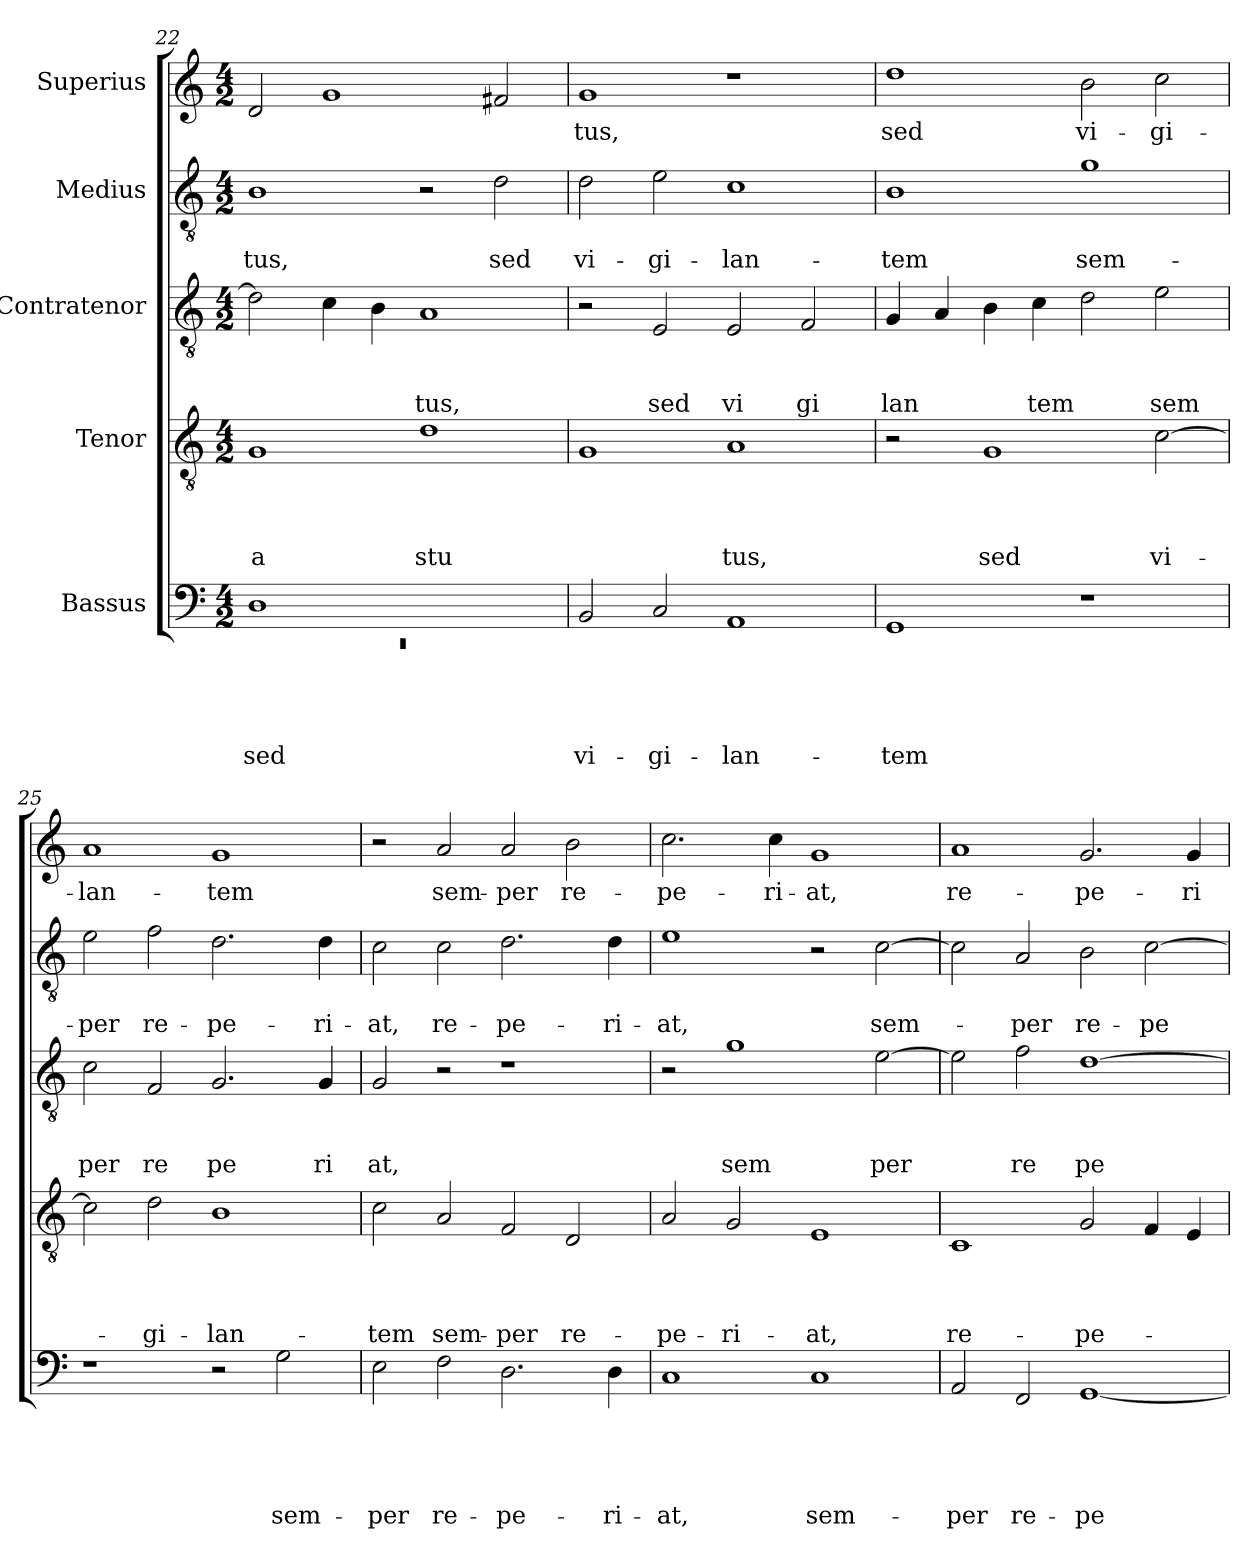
**kern	**text	**text	**text	**text	**text	**kern	**text	**text	**text	**text	**kern	**text	**text	**text	**kern	**text	**text	**kern	**text
*part5	*part5	*part5	*part5	*part5	*part5	*part4	*part4	*part4	*part4	*part4	*part3	*part3	*part3	*part3	*part2	*part2	*part2	*part1	*part1
*staff5	*staff5	*staff5	*staff5	*staff5	*staff5	*staff4	*staff4	*staff4	*staff4	*staff4	*staff3	*staff3	*staff3	*staff3	*staff2	*staff2	*staff2	*staff1	*staff1
*I"Bassus	*	*	*	*	*	*I"Tenor	*	*	*	*	*I"Contratenor	*	*	*	*I"Medius	*	*	*I"Superius	*
*clefF4	*	*	*	*	*	*clefGv2	*	*	*	*	*clefGv2	*	*	*	*clefGv2	*	*	*clefG2	*
*k[]	*	*	*	*	*	*k[]	*	*	*	*	*k[]	*	*	*	*k[]	*	*	*k[]	*
*C:	*	*	*	*	*	*C:	*	*	*	*	*C:	*	*	*	*C:	*	*	*C:	*
*M4/2	*	*	*	*	*	*M4/2	*	*	*	*	*M4/2	*	*	*	*M4/2	*	*	*M4/2	*
=22	=22	=22	=22	=22	=22	=22	=22	=22	=22	=22	=22	=22	=22	=22	=22	=22	=22	=22	=22
*^	*	*	*	*	*	*	*	*	*	*	*	*	*	*	*	*	*	*	*
!	!LO:N:vis=1	!	!	!	!	!LO:LY:b	!	!	!	!	!LO:LY:b	!	!	!	!	!	!	!LO:LY:b	!	!
*	*^	*	*	*	*	*	*	*	*	*	*	*	*	*	*	*	*	*	*	*
0ryy	0rEE	1D	.	.	.	.	sed	1G	.	.	.	a	2d\]	.	.	.	1B	.	tus,	2d/	.
.	.	.	.	.	.	.	.	.	.	.	.	.	4c\	.	.	.	.	.	.	1g	.
.	.	.	.	.	.	.	.	.	.	.	.	.	4B\	.	.	.	.	.	.	.	.
!	!	!	!	!	!	!	!	!	!	!	!	!LO:LY:b	!	!	!	!LO:LY:b	!	!	!	!	!
.	.	1ryy	.	.	.	.	.	1d	.	.	.	stu	1A	.	.	-tus,	2r	.	.	.	.
!	!	!	!	!	!	!	!	!	!	!	!	!	!	!	!	!	!	!	!LO:LY:b	!	!
.	.	.	.	.	.	.	.	.	.	.	.	.	.	.	.	.	2d\	.	sed	2f#X/	.
*v	*v	*v	*	*	*	*	*	*	*	*	*	*	*	*	*	*	*	*	*	*	*
!!LO:PB:g=z
=23	=23	=23	=23	=23	=23	=23	=23	=23	=23	=23	=23	=23	=23	=23	=23	=23	=23	=23	=23
!	!	!	!	!	!LO:LY:b	!	!	!	!	!	!	!	!	!	!	!	!LO:LY:b	!	!LO:LY:b
2BB/	.	.	.	.	vi-	1G	.	.	.	.	2r	.	.	.	2d\	.	vi-	1g	tus,
!	!	!	!	!	!LO:LY:b	!	!	!	!	!	!	!	!	!LO:LY:b	!	!	!LO:LY:b	!	!
2C/	.	.	.	.	-gi-	.	.	.	.	.	2E/	.	.	sed	2e\	.	-gi-	.	.
!	!	!	!	!	!LO:LY:b	!	!	!	!	!LO:LY:b	!	!	!	!LO:LY:b	!	!	!LO:LY:b	!	!
1AA	.	.	.	.	-lan-	1A	.	.	.	tus,	2E/	.	.	vi	1c	.	-lan-	1r	.
!	!	!	!	!	!	!	!	!	!	!	!	!	!	!LO:LY:b	!	!	!	!	!
.	.	.	.	.	.	.	.	.	.	.	2F/	.	.	gi	.	.	.	.	.
=24	=24	=24	=24	=24	=24	=24	=24	=24	=24	=24	=24	=24	=24	=24	=24	=24	=24	=24	=24
!	!	!	!	!	!LO:LY:b	!	!	!	!	!	!	!	!	!LO:LY:b	!	!	!LO:LY:b	!	!LO:LY:b
1GG	.	.	.	.	-tem	2r	.	.	.	.	4G/	.	.	lan	1B	.	-tem	1dd	sed
.	.	.	.	.	.	.	.	.	.	.	4A/	.	.	.	.	.	.	.	.
!	!	!	!	!	!	!	!	!	!	!LO:LY:b	!	!	!	!	!	!	!	!	!
.	.	.	.	.	.	1G	.	.	.	sed	4B\	.	.	.	.	.	.	.	.
!	!	!	!	!	!	!	!	!	!	!	!	!	!	!LO:LY:b	!	!	!	!	!
.	.	.	.	.	.	.	.	.	.	.	4c\	.	.	tem	.	.	.	.	.
!	!	!	!	!	!	!	!	!	!	!	!	!	!	!	!	!	!LO:LY:b	!	!LO:LY:b
1r	.	.	.	.	.	.	.	.	.	.	2d\	.	.	.	1g	.	sem-	2b\	vi-
!	!	!	!	!	!	!	!	!	!	!LO:LY:b	!	!	!	!LO:LY:b	!	!	!	!	!LO:LY:b
.	.	.	.	.	.	[>2c\	.	.	.	vi-	2e\	.	.	sem	.	.	.	2cc\	-gi-
=25	=25	=25	=25	=25	=25	=25	=25	=25	=25	=25	=25	=25	=25	=25	=25	=25	=25	=25	=25
!	!	!	!	!	!	!	!	!	!	!	!	!	!	!LO:LY:b	!	!	!LO:LY:b	!	!LO:LY:b
1r	.	.	.	.	.	2c\]	.	.	.	.	2c\	.	.	per	2e\	.	-per	1a	-lan-
!	!	!	!	!	!	!	!	!	!	!LO:LY:b	!	!	!	!LO:LY:b	!	!	!LO:LY:b	!	!
.	.	.	.	.	.	2d\	.	.	.	-gi-	2F/	.	.	re	2f\	.	re-	.	.
!	!	!	!	!	!	!	!	!	!	!LO:LY:b	!	!	!	!LO:LY:b	!	!	!LO:LY:b	!	!LO:LY:b
2r	.	.	.	.	.	1B	.	.	.	-lan-	2.G/	.	.	pe	2.d\	.	-pe-	1g	-tem
!	!	!	!	!	!LO:LY:b	!	!	!	!	!	!	!	!	!	!	!	!	!	!
2G\	.	.	.	.	sem-	.	.	.	.	.	.	.	.	.	.	.	.	.	.
!	!	!	!	!	!	!	!	!	!	!	!	!	!	!LO:LY:b	!	!	!LO:LY:b	!	!
.	.	.	.	.	.	.	.	.	.	.	4G/	.	.	ri	4d\	.	-ri-	.	.
=26	=26	=26	=26	=26	=26	=26	=26	=26	=26	=26	=26	=26	=26	=26	=26	=26	=26	=26	=26
!	!	!	!	!	!LO:LY:b	!	!	!	!	!LO:LY:b	!	!	!	!LO:LY:b	!	!	!LO:LY:b	!	!
2E\	.	.	.	.	-per	2c\	.	.	.	-tem	2G/	.	.	at,	2c\	.	-at,	2r	.
!	!	!	!	!	!LO:LY:b	!	!	!	!	!LO:LY:b	!	!	!	!	!	!	!LO:LY:b	!	!LO:LY:b
2F\	.	.	.	.	re-	2A/	.	.	.	sem-	2r	.	.	.	2c\	.	re-	2a/	sem-
!	!	!	!	!	!LO:LY:b	!	!	!	!	!LO:LY:b	!	!	!	!	!	!	!LO:LY:b	!	!LO:LY:b
2.D\	.	.	.	.	-pe-	2F/	.	.	.	-per	1r	.	.	.	2.d\	.	-pe-	2a/	-per
!	!	!	!	!	!	!	!	!	!	!LO:LY:b	!	!	!	!	!	!	!	!	!LO:LY:b
.	.	.	.	.	.	2D/	.	.	.	re-	.	.	.	.	.	.	.	2b\	re-
!	!	!	!	!	!LO:LY:b	!	!	!	!	!	!	!	!	!	!	!	!LO:LY:b	!	!
4D\	.	.	.	.	-ri-	.	.	.	.	.	.	.	.	.	4d\	.	-ri-	.	.
=27	=27	=27	=27	=27	=27	=27	=27	=27	=27	=27	=27	=27	=27	=27	=27	=27	=27	=27	=27
!	!	!	!	!	!LO:LY:b	!	!	!	!	!LO:LY:b	!	!	!	!	!	!	!LO:LY:b	!	!LO:LY:b
1C	.	.	.	.	-at,	2A/	.	.	.	-pe-	2r	.	.	.	1e	.	-at,	2.cc\	-pe-
!	!	!	!	!	!	!	!	!	!	!LO:LY:b	!	!	!	!LO:LY:b	!	!	!	!	!
.	.	.	.	.	.	2G/	.	.	.	-ri-	1g	.	.	sem	.	.	.	.	.
!	!	!	!	!	!	!	!	!	!	!	!	!	!	!	!	!	!	!	!LO:LY:b
.	.	.	.	.	.	.	.	.	.	.	.	.	.	.	.	.	.	4cc\	-ri-
!	!	!	!	!	!LO:LY:b	!	!	!	!	!LO:LY:b	!	!	!	!	!	!	!	!	!LO:LY:b
1C	.	.	.	.	sem-	1E	.	.	.	-at,	.	.	.	.	2r	.	.	1g	-at,
!	!	!	!	!	!	!	!	!	!	!	!	!	!	!LO:LY:b	!	!	!LO:LY:b	!	!
.	.	.	.	.	.	.	.	.	.	.	[>2e\	.	.	per	[>2c\	.	sem-	.	.
=28	=28	=28	=28	=28	=28	=28	=28	=28	=28	=28	=28	=28	=28	=28	=28	=28	=28	=28	=28
!	!	!	!	!	!LO:LY:b	!	!	!	!	!LO:LY:b	!	!	!	!	!	!	!	!	!LO:LY:b
2AA/	.	.	.	.	-per	1C	.	.	.	re-	2e\]	.	.	.	2c\]	.	.	1a	re-
!	!	!	!	!	!LO:LY:b	!	!	!	!	!	!	!	!	!LO:LY:b	!	!	!LO:LY:b	!	!
2FF/	.	.	.	.	re-	.	.	.	.	.	2f\	.	.	re	2A/	.	-per	.	.
!	!	!	!	!	!LO:LY:b	!	!	!	!	!LO:LY:b	!	!	!	!LO:LY:b	!	!	!LO:LY:b	!	!LO:LY:b
[<1GG	.	.	.	.	-pe-	2G/	.	.	.	-pe-	[>1d	.	.	pe	2B\	.	re-	2.g/	-pe-
!	!	!	!	!	!	!	!	!	!	!	!	!	!	!	!	!	!LO:LY:b	!	!
.	.	.	.	.	.	4F/	.	.	.	.	.	.	.	.	[>2c\	.	-pe-	.	.
!	!	!	!	!	!	!	!	!	!	!	!	!	!	!	!	!	!	!	!LO:LY:b
.	.	.	.	.	.	4E/	.	.	.	.	.	.	.	.	.	.	.	4g/	-ri-
=	=	=	=	=	=	=	=	=	=	=	=	=	=	=	=	=	=	=	=
*-	*-	*-	*-	*-	*-	*-	*-	*-	*-	*-	*-	*-	*-	*-	*-	*-	*-	*-	*-
